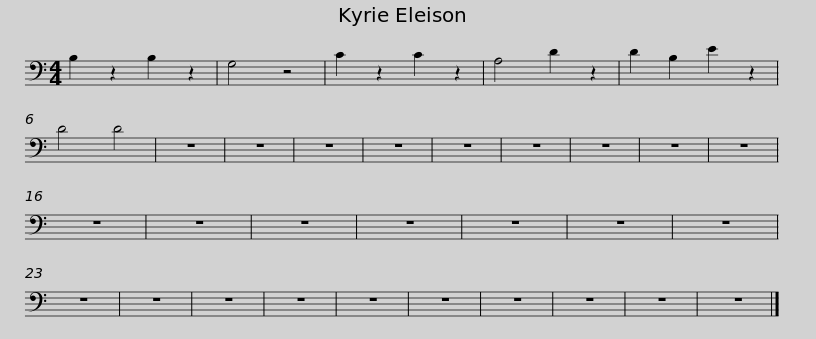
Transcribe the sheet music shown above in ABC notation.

X:1
L:1/8
M:4/4
I:linebreak $
K:C
V:1 bass
V:1
 B,2 z2 B,2 z2 | G,4 z4 | C2 z2 C2 z2 | A,4 D2 z2 | D2 B,2 E2 z2 | %5
 D4 D4 | z8 | z8 | z8 | z8 | %10
 z8 | z8 | z8 |$ z8 | z8 | %15
 z8 | z8 | z8 | z8 | z8 | %20
 z8 | z8 | z8 | z8 | z8 | %25
 z8 | z8 | z8 | z8 | z8 | %30
 z8 | z8 |] %32
